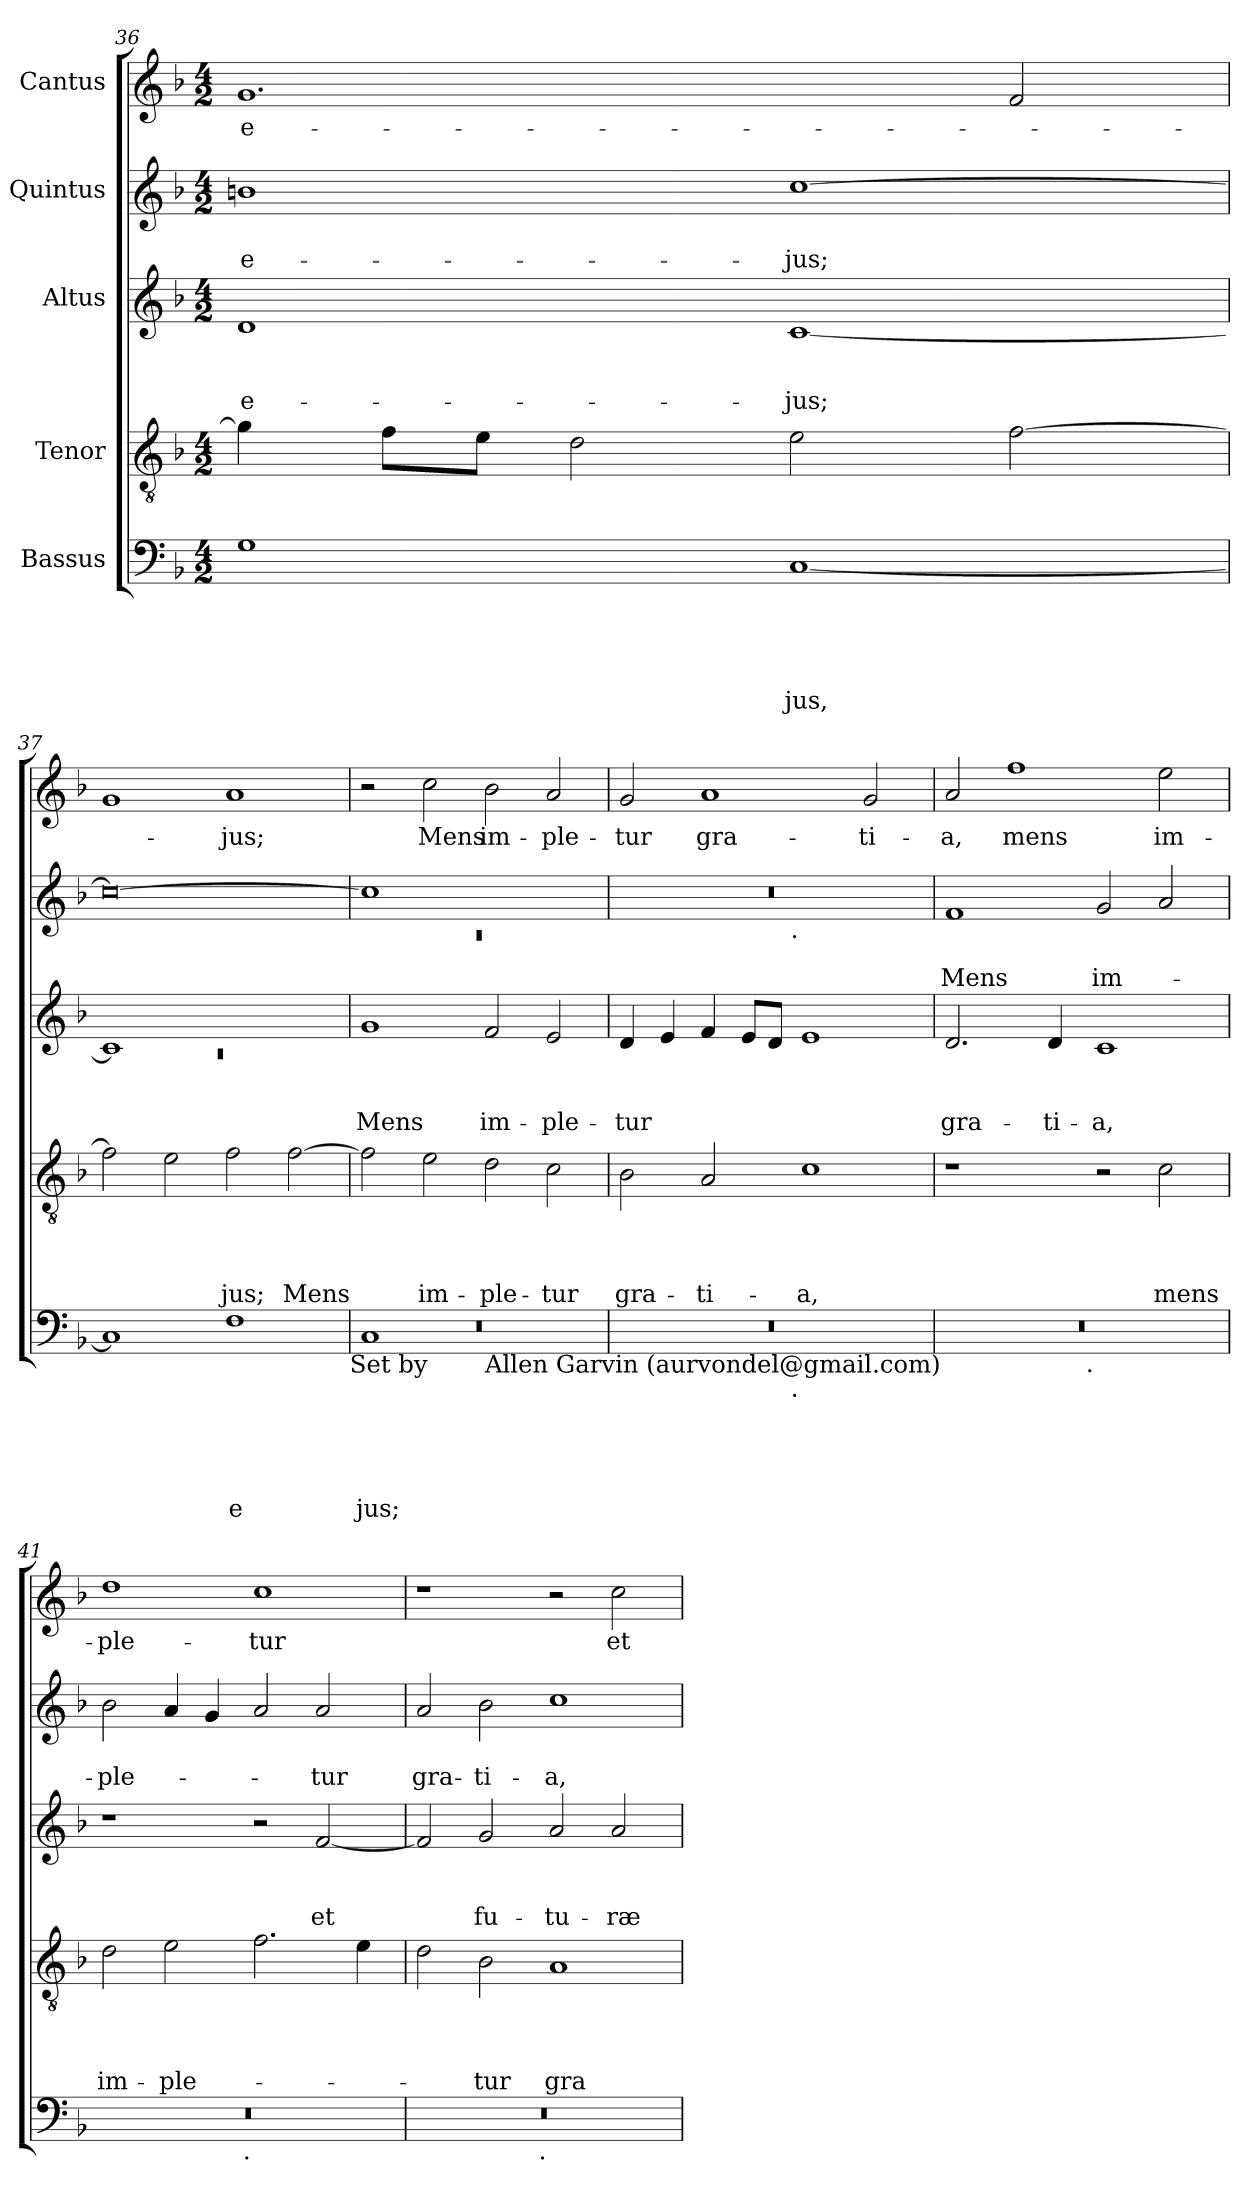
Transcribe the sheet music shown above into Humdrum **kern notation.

**kern	**text	**text	**text	**text	**text	**kern	**text	**text	**text	**text	**kern	**text	**text	**text	**kern	**text	**text	**kern	**text
*part5	*part5	*part5	*part5	*part5	*part5	*part4	*part4	*part4	*part4	*part4	*part3	*part3	*part3	*part3	*part2	*part2	*part2	*part1	*part1
*staff5	*staff5	*staff5	*staff5	*staff5	*staff5	*staff4	*staff4	*staff4	*staff4	*staff4	*staff3	*staff3	*staff3	*staff3	*staff2	*staff2	*staff2	*staff1	*staff1
*I"Bassus	*	*	*	*	*	*I"Tenor	*	*	*	*	*I"Altus	*	*	*	*I"Quintus	*	*	*I"Cantus	*
!!LO:LB:g=z
*clefF4	*	*	*	*	*	*clefGv2	*	*	*	*	*clefG2	*	*	*	*clefG2	*	*	*clefG2	*
*k[b-]	*	*	*	*	*	*k[b-]	*	*	*	*	*k[b-]	*	*	*	*k[b-]	*	*	*k[b-]	*
*F:	*	*	*	*	*	*F:	*	*	*	*	*F:	*	*	*	*F:	*	*	*F:	*
*M4/2	*	*	*	*	*	*M4/2	*	*	*	*	*M4/2	*	*	*	*M4/2	*	*	*M4/2	*
=36	=36	=36	=36	=36	=36	=36	=36	=36	=36	=36	=36	=36	=36	=36	=36	=36	=36	=36	=36
!	!	!	!	!	!	!	!	!	!	!	!	!	!	!LO:LY:b	!	!	!LO:LY:b	!	!LO:LY:b:rj
1G	.	.	.	.	.	4g\]	.	.	.	.	1d	.	.	e-	1bn	.	e-	1.g	e-
.	.	.	.	.	.	8f\L	.	.	.	.	.	.	.	.	.	.	.	.	.
.	.	.	.	.	.	8e\J	.	.	.	.	.	.	.	.	.	.	.	.	.
.	.	.	.	.	.	2d\	.	.	.	.	.	.	.	.	.	.	.	.	.
!	!	!	!	!	!LO:LY:b	!	!	!	!	!	!	!	!	!LO:LY:b	!	!	!LO:LY:b	!	!
[<1C	.	.	.	.	jus,	2e\	.	.	.	.	[<1c	.	.	-jus;	[>1cc	.	-jus;	.	.
.	.	.	.	.	.	[>2f\	.	.	.	.	.	.	.	.	.	.	.	2f/	.
=37	=37	=37	=37	=37	=37	=37	=37	=37	=37	=37	=37	=37	=37	=37	=37	=37	=37	=37	=37
*	*	*	*	*	*	*	*	*	*	*	*^	*	*	*	*	*	*	*	*
!	!	!	!	!	!	!	!	!	!	!	!	!LO:N:vis=1	!	!	!	!	!	!	!	!
1C]	.	.	.	.	.	2f\]	.	.	.	.	1c]	0rc	.	.	.	0cc_	.	.	1g	.
.	.	.	.	.	.	2e\	.	.	.	.	.	.	.	.	.	.	.	.	.	.
!	!	!	!	!	!LO:LY:b	!	!	!	!	!LO:LY:b	!	!	!	!	!	!	!	!	!	!LO:LY:b
1F	.	.	.	.	e	2f\	.	.	.	jus;	1ryy	.	.	.	.	.	.	.	1a	-jus;
!	!	!	!	!	!	!	!	!	!	!LO:LY:b	!	!	!	!	!	!	!	!	!	!
.	.	.	.	.	.	[>2f\	.	.	.	Mens	.	.	.	.	.	.	.	.	.	.
*	*	*	*	*	*	*	*	*	*	*	*v	*v	*	*	*	*	*	*	*	*
!LO:TX:b:t=Set by	!	!	!	!	!	!	!	!	!	!	!	!	!	!	!	!	!	!	!
=38	=38	=38	=38	=38	=38	=38	=38	=38	=38	=38	=38	=38	=38	=38	=38	=38	=38	=38	=38
*^	*	*	*	*	*	*	*	*	*	*	*	*	*	*	*^	*	*	*	*
*	*^	*	*	*	*	*	*	*	*	*	*	*	*	*	*	*	*	*	*	*	*
!	!	!LO:N:vis=1	!	!	!	!	!LO:LY:b	!	!	!	!	!	!	!	!	!LO:LY:b	!	!LO:N:vis=1	!	!	!	!
0ryy	1C	0r	.	.	.	.	jus;	2f\]	.	.	.	.	1g	.	.	Mens	1cc]	0rc	.	.	2r	.
!	!	!	!	!	!	!	!	!	!	!	!	!LO:LY:b	!	!	!	!	!	!	!	!	!	!LO:LY:b
.	.	.	.	.	.	.	.	2e\	.	.	.	im-	.	.	.	.	.	.	.	.	2cc\	Mens
!	!LO:TX:b:t=Allen Garvin (aurvondel@gmail.com)	!	!	!	!	!	!	!	!	!	!	!	!	!	!	!	!	!	!	!	!	!
!	!	!	!	!	!	!	!	!	!	!	!	!LO:LY:b	!	!	!	!LO:LY:b	!	!	!	!	!	!LO:LY:b
.	1ryy	.	.	.	.	.	.	2d\	.	.	.	-ple-	2f/	.	.	im-	1ryy	.	.	.	2b-\	im-
!	!	!	!	!	!	!	!	!	!	!	!	!LO:LY:b	!	!	!	!LO:LY:b	!	!	!	!	!	!LO:LY:b
.	.	.	.	.	.	.	.	2c\	.	.	.	-tur	2e/	.	.	-ple-	.	.	.	.	2a/	-ple-
*v	*v	*v	*	*	*	*	*	*	*	*	*	*	*	*	*	*	*	*	*	*	*	*
=39	=39	=39	=39	=39	=39	=39	=39	=39	=39	=39	=39	=39	=39	=39	=39	=39	=39	=39	=39	=39
!	!	!	!	!	!	!	!	!	!	!LO:LY:b	!	!	!	!LO:LY:b	!	!	!	!	!	!LO:LY:b
*^	*	*	*	*	*	*	*	*	*	*	*	*	*	*	*	*	*	*	*	*
0r	2ryy	.	.	.	.	.	2B-\	.	.	.	gra-	4d/	.	.	-tur	0r	2ryy	.	.	2g/	-tur
.	.	.	.	.	.	.	.	.	.	.	.	4e/	.	.	.	.	.	.	.	.	.
!	!	!	!	!	!	!	!	!	!	!	!LO:LY:b	!	!	!	!	!	!	!	!	!	!LO:LY:b
.	4...ryy	.	.	.	.	.	2A/	.	.	.	-ti-	4f/	.	.	.	.	4...ryy	.	.	1a	gra-
.	.	.	.	.	.	.	.	.	.	.	.	8e/L	.	.	.	.	.	.	.	.	.
.	.	.	.	.	.	.	.	.	.	.	.	8d/J	.	.	.	.	.	.	.	.	.
!	!	!	!	!	!	!	!	!	!	!	!	!	!	!	!	!	!LO:TX:b:t=.	!	!	!	!
!	!LO:TX:b:t=.	!	!	!	!	!	!	!	!	!	!	!	!	!	!	!	!	!	!	!	!
.	1ryy	.	.	.	.	.	.	.	.	.	.	.	.	.	.	.	1ryy	.	.	.	.
!	!	!	!	!	!	!	!	!	!	!	!LO:LY:b	!	!	!	!	!	!	!	!	!	!
.	.	.	.	.	.	.	1c	.	.	.	-a,	1e	.	.	.	.	.	.	.	.	.
!	!	!	!	!	!	!	!	!	!	!	!	!	!	!	!	!	!	!	!	!	!LO:LY:b
.	.	.	.	.	.	.	.	.	.	.	.	.	.	.	.	.	.	.	.	2g/	-ti-
.	32ryy	.	.	.	.	.	.	.	.	.	.	.	.	.	.	.	32ryy	.	.	.	.
=40	=40	=40	=40	=40	=40	=40	=40	=40	=40	=40	=40	=40	=40	=40	=40	=40	=40	=40	=40	=40	=40
!	!	!	!	!	!	!	!	!	!	!	!	!	!	!	!LO:LY:b	!	!	!	!LO:LY:b	!	!LO:LY:b
*	*	*	*	*	*	*	*	*	*	*	*	*	*	*	*	*v	*v	*	*	*	*
0r	2ryy	.	.	.	.	.	1r	.	.	.	.	2.d/	.	.	gra-	1f	.	Mens	2a/	-a,
!	!	!	!	!	!	!	!	!	!	!	!	!	!	!	!	!	!	!	!	!LO:LY:b
.	4...ryy	.	.	.	.	.	.	.	.	.	.	.	.	.	.	.	.	.	1ff	mens
!	!	!	!	!	!	!	!	!	!	!	!	!	!	!	!LO:LY:b	!	!	!	!	!
.	.	.	.	.	.	.	.	.	.	.	.	4d/	.	.	-ti-	.	.	.	.	.
!	!LO:TX:b:t=.	!	!	!	!	!	!	!	!	!	!	!	!	!	!	!	!	!	!	!
.	1ryy	.	.	.	.	.	.	.	.	.	.	.	.	.	.	.	.	.	.	.
!	!	!	!	!	!	!	!	!	!	!	!	!	!	!	!LO:LY:b	!	!	!LO:LY:b	!	!
.	.	.	.	.	.	.	2r	.	.	.	.	1c	.	.	-a,	2g/	.	im-	.	.
!	!	!	!	!	!	!	!	!	!	!	!LO:LY:b	!	!	!	!	!	!	!	!	!LO:LY:b
.	.	.	.	.	.	.	2c\	.	.	.	mens	.	.	.	.	2a/	.	.	2ee\	im-
.	32ryy	.	.	.	.	.	.	.	.	.	.	.	.	.	.	.	.	.	.	.
=41	=41	=41	=41	=41	=41	=41	=41	=41	=41	=41	=41	=41	=41	=41	=41	=41	=41	=41	=41	=41
!	!	!	!	!	!	!	!	!	!	!	!LO:LY:b	!	!	!	!	!	!	!LO:LY:b	!	!LO:LY:b
0r	2ryy	.	.	.	.	.	2d\	.	.	.	im-	1r	.	.	.	2b-\	.	-ple-	1dd	-ple-
!	!	!	!	!	!	!	!	!	!	!	!LO:LY:b	!	!	!	!	!	!	!	!	!
.	4...ryy	.	.	.	.	.	2e\	.	.	.	-ple-	.	.	.	.	4a/	.	.	.	.
.	.	.	.	.	.	.	.	.	.	.	.	.	.	.	.	4g/	.	.	.	.
!	!LO:TX:b:t=.	!	!	!	!	!	!	!	!	!	!	!	!	!	!	!	!	!	!	!
.	1ryy	.	.	.	.	.	.	.	.	.	.	.	.	.	.	.	.	.	.	.
!	!	!	!	!	!	!	!	!	!	!	!	!	!	!	!	!	!	!	!	!LO:LY:b
.	.	.	.	.	.	.	2.f\	.	.	.	.	2r	.	.	.	2a/	.	.	1cc	-tur
!	!	!	!	!	!	!	!	!	!	!	!	!	!	!	!LO:LY:b	!	!	!LO:LY:b	!	!
.	.	.	.	.	.	.	.	.	.	.	.	[<2f/	.	.	et	2a/	.	-tur	.	.
.	.	.	.	.	.	.	4e\	.	.	.	.	.	.	.	.	.	.	.	.	.
.	32ryy	.	.	.	.	.	.	.	.	.	.	.	.	.	.	.	.	.	.	.
=42	=42	=42	=42	=42	=42	=42	=42	=42	=42	=42	=42	=42	=42	=42	=42	=42	=42	=42	=42	=42
!	!	!	!	!	!	!	!	!	!	!	!	!	!	!	!	!	!	!LO:LY:b	!	!
0r	2ryy	.	.	.	.	.	2d\	.	.	.	.	2f/]	.	.	.	2a/	.	gra-	1r	.
!	!	!	!	!	!	!	!	!	!	!	!LO:LY:b	!	!	!	!LO:LY:b	!	!	!LO:LY:b	!	!
.	4...ryy	.	.	.	.	.	2B-\	.	.	.	-tur	2g/	.	.	fu-	2b-\	.	-ti-	.	.
!	!LO:TX:b:t=.	!	!	!	!	!	!	!	!	!	!	!	!	!	!	!	!	!	!	!
.	1ryy	.	.	.	.	.	.	.	.	.	.	.	.	.	.	.	.	.	.	.
!	!	!	!	!	!	!	!	!	!	!	!LO:LY:b	!	!	!	!LO:LY:b	!	!	!LO:LY:b	!	!
.	.	.	.	.	.	.	1A	.	.	.	gra-	2a/	.	.	-tu-	1cc	.	-a,	2r	.
!	!	!	!	!	!	!	!	!	!	!	!	!	!	!	!LO:LY:b	!	!	!	!	!LO:LY:b
.	.	.	.	.	.	.	.	.	.	.	.	2a/	.	.	-ræ	.	.	.	2cc\	et
.	32ryy	.	.	.	.	.	.	.	.	.	.	.	.	.	.	.	.	.	.	.
*v	*v	*	*	*	*	*	*	*	*	*	*	*	*	*	*	*	*	*	*	*
=	=	=	=	=	=	=	=	=	=	=	=	=	=	=	=	=	=	=	=
*-	*-	*-	*-	*-	*-	*-	*-	*-	*-	*-	*-	*-	*-	*-	*-	*-	*-	*-	*-
